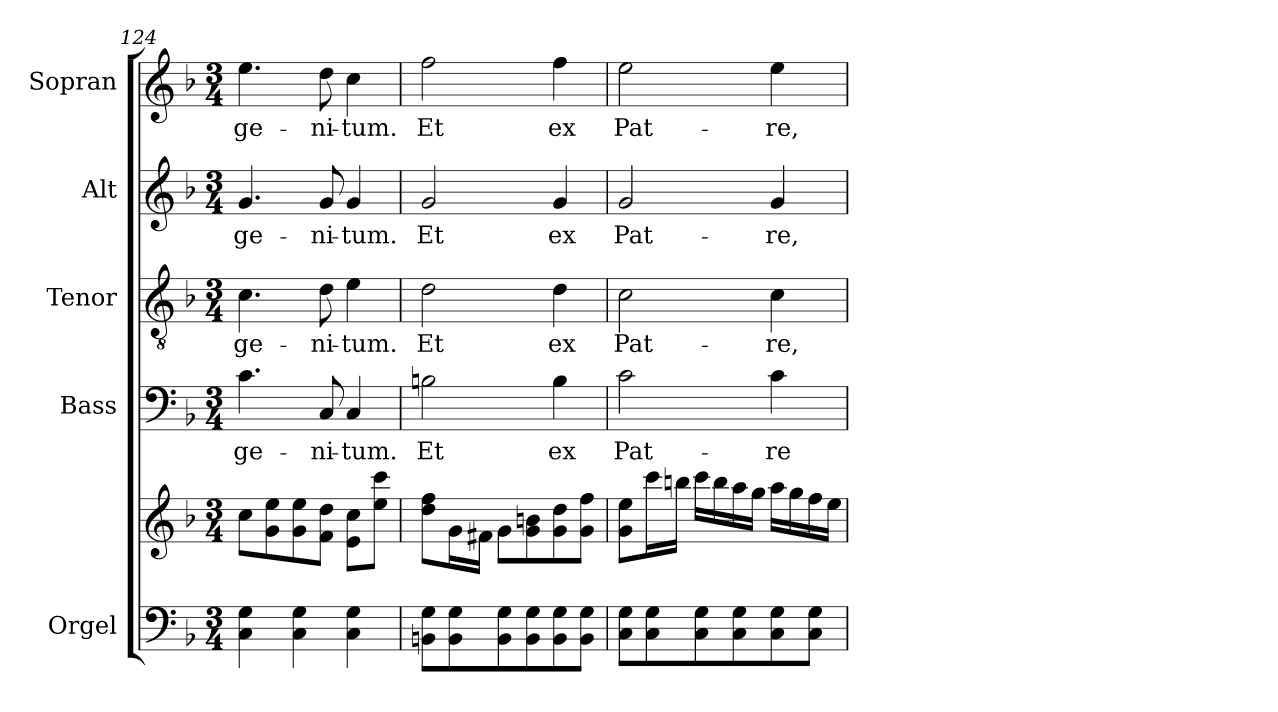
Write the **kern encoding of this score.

**kern	**kern	**kern	**text	**kern	**text	**kern	**text	**kern	**text
*part5	*part5	*part4	*part4	*part3	*part3	*part2	*part2	*part1	*part1
*staff6	*staff5	*staff4	*staff4	*staff3	*staff3	*staff2	*staff2	*staff1	*staff1
*I"Orgel	*	*I"Bass	*	*I"Tenor	*	*I"Alt	*	*I"Sopran	*
*I'Org.	*	*I'B.	*	*I'T.	*	*I'A.	*	*I'S.	*
*clefF4	*clefG2	*clefF4	*	*clefGv2	*	*clefG2	*	*clefG2	*
*k[b-]	*k[b-]	*k[b-]	*	*k[b-]	*	*k[b-]	*	*k[b-]	*
*F:	*F:	*F:	*	*F:	*	*F:	*	*F:	*
*M3/4	*M3/4	*M3/4	*	*M3/4	*	*M3/4	*	*M3/4	*
=124	=124	=124	=124	=124	=124	=124	=124	=124	=124
!	!	!	!LO:LY:b	!	!LO:LY:b	!	!LO:LY:b	!	!LO:LY:b
4C\ 4G\	8cc\L	4.c\	-ge-	4.c\	-ge-	4.g/	-ge-	4.ee\	-ge-
.	8g\ 8ee\	.	.	.	.	.	.	.	.
4C\ 4G\	8g\ 8ee\	.	.	.	.	.	.	.	.
!	!	!	!LO:LY:b	!	!LO:LY:b	!	!LO:LY:b	!	!LO:LY:b
.	8f\ 8dd\J	8C/	-ni-	8d\	-ni-	8g/	-ni-	8dd\	-ni-
!	!	!	!LO:LY:b	!	!LO:LY:b	!	!LO:LY:b	!	!LO:LY:b
4C\ 4G\	8e\ 8cc\L	4C/	-tum.	4e\	-tum.	4g/	-tum.	4cc\	-tum.
.	8ee\ 8ccc\J	.	.	.	.	.	.	.	.
=125	=125	=125	=125	=125	=125	=125	=125	=125	=125
!	!	!	!LO:LY:b	!	!LO:LY:b	!	!LO:LY:b	!	!LO:LY:b
8BBn\ 8G\L	8dd\ 8ff\L	2Bn\	Et	2d\	Et	2g/	Et	2ff\	Et
8BB\ 8G\	16g\L	.	.	.	.	.	.	.	.
.	16f#X\JJ	.	.	.	.	.	.	.	.
8BB\ 8G\	8g\L	.	.	.	.	.	.	.	.
8BB\ 8G\	8g\ 8bn\	.	.	.	.	.	.	.	.
!	!	!	!LO:LY:b	!	!LO:LY:b	!	!LO:LY:b	!	!LO:LY:b
8BB\ 8G\	8g\ 8dd\	4B\	ex	4d\	ex	4g/	ex	4ff\	ex
8BB\ 8G\J	8g\ 8ff\J	.	.	.	.	.	.	.	.
=126	=126	=126	=126	=126	=126	=126	=126	=126	=126
!	!	!	!LO:LY:b	!	!LO:LY:b	!	!LO:LY:b	!	!LO:LY:b
8C\ 8G\L	8g\ 8ee\L	2c\	Pat-	2c\	Pat-	2g/	Pat-	2ee\	Pat-
8C\ 8G\	16ccc\L	.	.	.	.	.	.	.	.
.	16bbn\JJ	.	.	.	.	.	.	.	.
8C\ 8G\	16ccc\LL	.	.	.	.	.	.	.	.
.	16bb\	.	.	.	.	.	.	.	.
8C\ 8G\	16aa\	.	.	.	.	.	.	.	.
.	16gg\JJ	.	.	.	.	.	.	.	.
!	!	!	!LO:LY:b	!	!LO:LY:b	!	!LO:LY:b	!	!LO:LY:b
8C\ 8G\	16aa\LL	4c\	-re	4c\	-re,	4g/	-re,	4ee\	-re,
.	16gg\	.	.	.	.	.	.	.	.
8C\ 8G\J	16ff\	.	.	.	.	.	.	.	.
.	16ee\JJ	.	.	.	.	.	.	.	.
=	=	=	=	=	=	=	=	=	=
*-	*-	*-	*-	*-	*-	*-	*-	*-	*-
